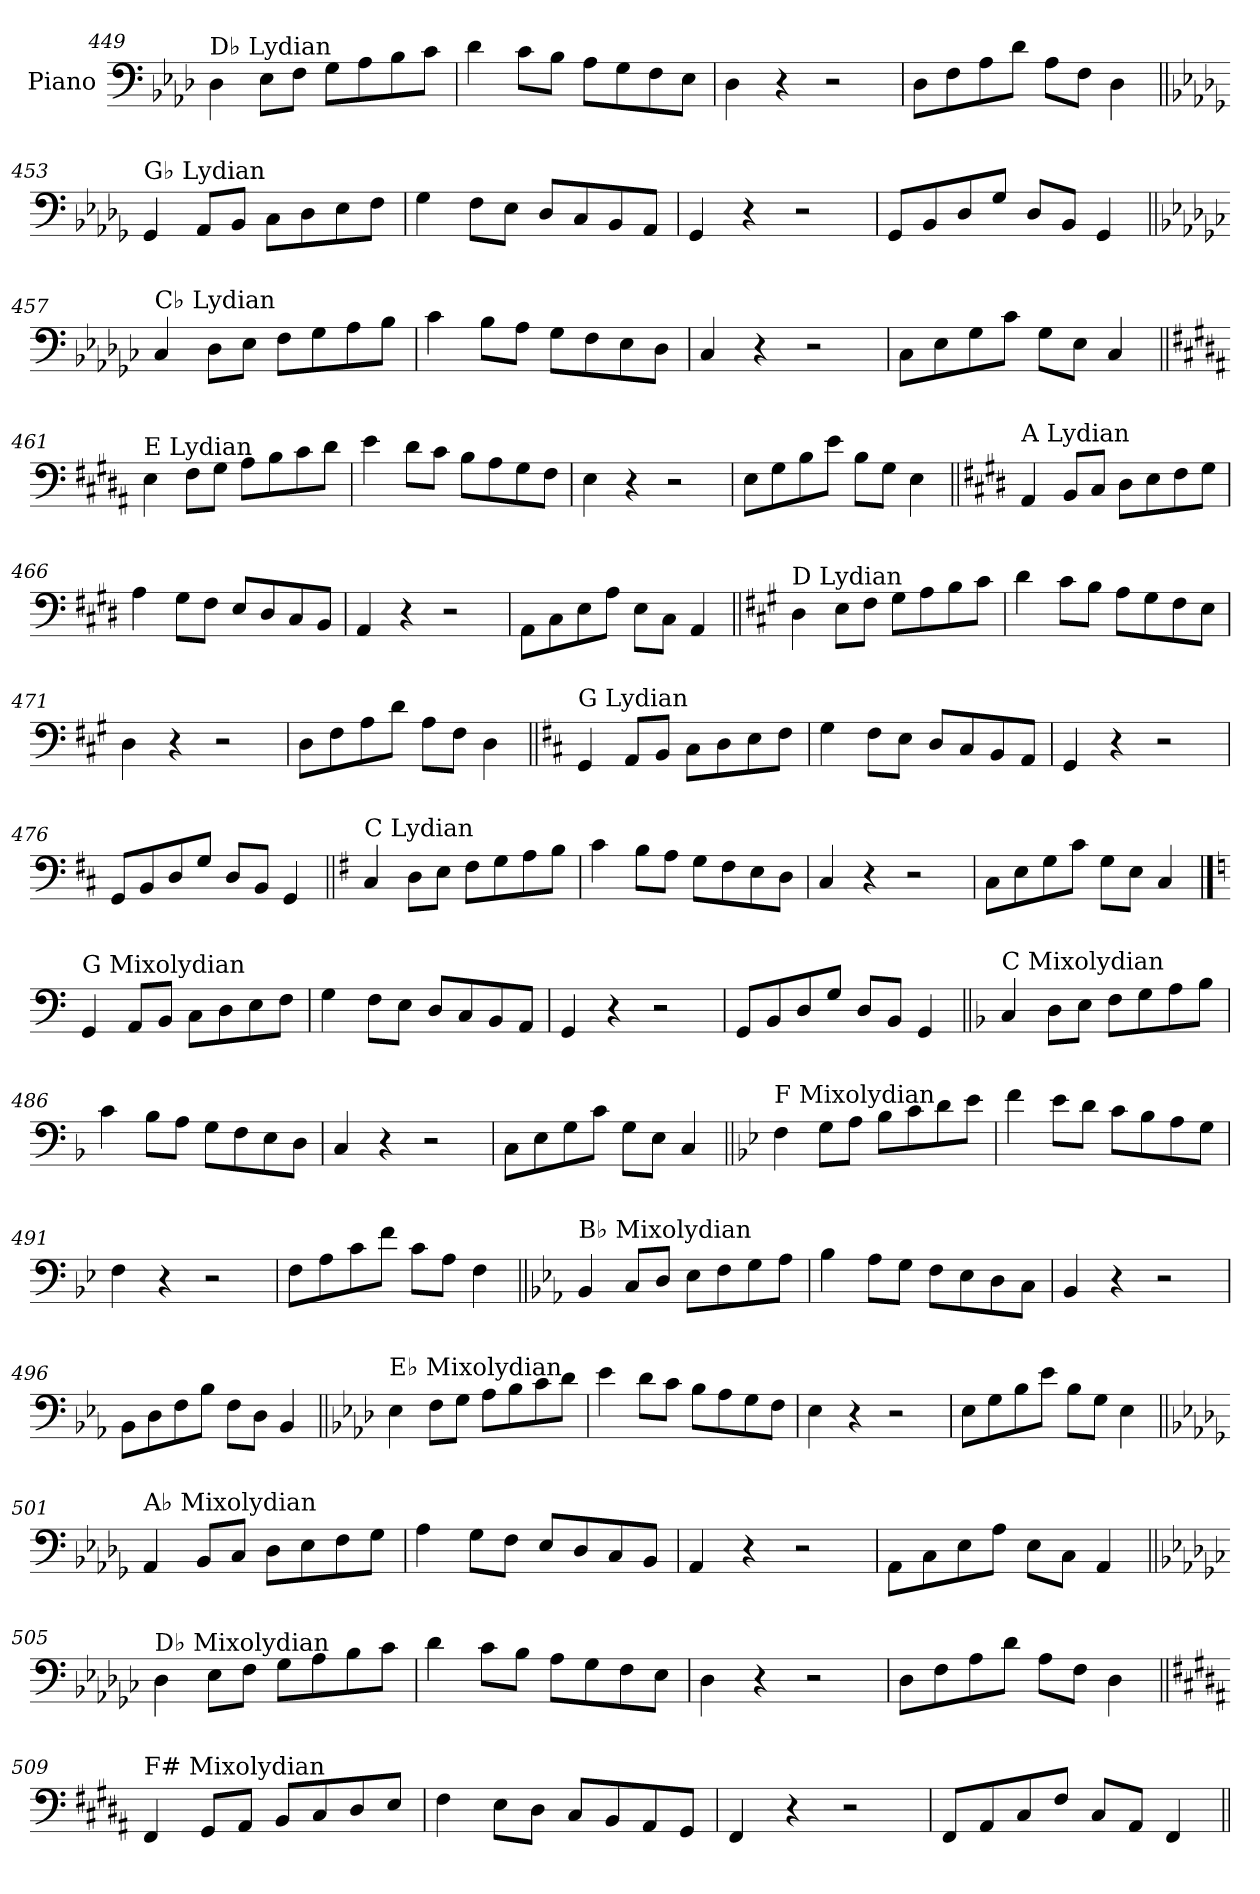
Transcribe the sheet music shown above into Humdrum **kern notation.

**kern
*part1
*staff1
*I"Piano
*I'Pno.
!!LO:LB:g=z
*clefF4
*k[b-e-a-d-]
=449
!LO:TX:a:t=D♭ Lydian
4D-\
8E-\L
8F\J
8G\L
8A-\
8B-\
8c\J
=450
4d-\
8c\L
8B-\J
8A-\L
8G\
8F\
8E-\J
=451
4D-\
4r
2r
=452
8D-\L
8F\
8A-\
8d-\J
8A-\L
8F\J
4D-\
!!LO:LB:g=z
=453||
*k[b-e-a-d-g-]
!LO:TX:a:t=G♭ Lydian
4GG-/
8AA-/L
8BB-/J
8C\L
8D-\
8E-\
8F\J
=454
4G-\
8F\L
8E-\J
8D-/L
8C/
8BB-/
8AA-/J
=455
4GG-/
4r
2r
=456
8GG-/L
8BB-/
8D-/
8G-/J
8D-/L
8BB-/J
4GG-/
!!LO:LB:g=z
=457||
*k[b-e-a-d-g-c-]
!LO:TX:a:t=C♭ Lydian
4C-/
8D-\L
8E-\J
8F\L
8G-\
8A-\
8B-\J
=458
4c-\
8B-\L
8A-\J
8G-\L
8F\
8E-\
8D-\J
=459
4C-/
4r
2r
=460
8C-\L
8E-\
8G-\
8c-\J
8G-\L
8E-\J
4C-/
!!LO:LB:g=z
=461||
*k[f#c#g#d#a#]
!LO:TX:a:t=E Lydian
4E\
8F#\L
8G#\J
8A#\L
8B\
8c#\
8d#\J
=462
4e\
8d#\L
8c#\J
8B\L
8A#\
8G#\
8F#\J
=463
4E\
4r
2r
=464
8E\L
8G#\
8B\
8e\J
8B\L
8G#\J
4E\
!!LO:LB:g=z
=465||
*k[f#c#g#d#]
!LO:TX:a:t=A Lydian
4AA/
8BB/L
8C#/J
8D#\L
8E\
8F#\
8G#\J
=466
4A\
8G#\L
8F#\J
8E/L
8D#/
8C#/
8BB/J
=467
4AA/
4r
2r
=468
8AA\L
8C#\
8E\
8A\J
8E\L
8C#\J
4AA/
!!LO:LB:g=z
=469||
*k[f#c#g#]
!LO:TX:a:t=D Lydian
4D\
8E\L
8F#\J
8G#\L
8A\
8B\
8c#\J
=470
4d\
8c#\L
8B\J
8A\L
8G#\
8F#\
8E\J
=471
4D\
4r
2r
=472
8D\L
8F#\
8A\
8d\J
8A\L
8F#\J
4D\
!!LO:LB:g=z
=473||
*k[f#c#]
!LO:TX:a:t=G Lydian
4GG/
8AA/L
8BB/J
8C#\L
8D\
8E\
8F#\J
=474
4G\
8F#\L
8E\J
8D/L
8C#/
8BB/
8AA/J
=475
4GG/
4r
2r
=476
8GG/L
8BB/
8D/
8G/J
8D/L
8BB/J
4GG/
!!LO:LB:g=z
=477||
*k[f#]
!LO:TX:a:t=C Lydian
4C/
8D\L
8E\J
8F#\L
8G\
8A\
8B\J
=478
4c\
8B\L
8A\J
8G\L
8F#\
8E\
8D\J
=479
4C/
4r
2r
=480
8C\L
8E\
8G\
8c\J
8G\L
8E\J
4C/
!!LO:PB:g=z
==481
*k[]
!LO:TX:a:t=G Mixolydian
4GG/
8AA/L
8BB/J
8C\L
8D\
8E\
8F\J
=482
4G\
8F\L
8E\J
8D/L
8C/
8BB/
8AA/J
=483
4GG/
4r
2r
=484
8GG/L
8BB/
8D/
8G/J
8D/L
8BB/J
4GG/
!!LO:LB:g=z
=485||
*k[b-]
!LO:TX:a:t=C Mixolydian
4C/
8D\L
8E\J
8F\L
8G\
8A\
8B-\J
=486
4c\
8B-\L
8A\J
8G\L
8F\
8E\
8D\J
=487
4C/
4r
2r
=488
8C\L
8E\
8G\
8c\J
8G\L
8E\J
4C/
!!LO:LB:g=z
=489||
*k[b-e-]
!LO:TX:a:t=F Mixolydian
4F\
8G\L
8A\J
8B-\L
8c\
8d\
8e-\J
=490
4f\
8e-\L
8d\J
8c\L
8B-\
8A\
8G\J
=491
4F\
4r
2r
=492
8F\L
8A\
8c\
8f\J
8c\L
8A\J
4F\
!!LO:LB:g=z
=493||
*k[b-e-a-]
!LO:TX:a:t=B♭ Mixolydian
4BB-/
8C/L
8D/J
8E-\L
8F\
8G\
8A-\J
=494
4B-\
8A-\L
8G\J
8F\L
8E-\
8D\
8C\J
=495
4BB-/
4r
2r
=496
8BB-\L
8D\
8F\
8B-\J
8F\L
8D\J
4BB-/
!!LO:LB:g=z
=497||
*k[b-e-a-d-]
!LO:TX:a:t=E♭ Mixolydian
4E-\
8F\L
8G\J
8A-\L
8B-\
8c\
8d-\J
=498
4e-\
8d-\L
8c\J
8B-\L
8A-\
8G\
8F\J
=499
4E-\
4r
2r
=500
8E-\L
8G\
8B-\
8e-\J
8B-\L
8G\J
4E-\
!!LO:LB:g=z
=501||
*k[b-e-a-d-g-]
!LO:TX:a:t=A♭ Mixolydian
4AA-/
8BB-/L
8C/J
8D-\L
8E-\
8F\
8G-\J
=502
4A-\
8G-\L
8F\J
8E-/L
8D-/
8C/
8BB-/J
=503
4AA-/
4r
2r
=504
8AA-\L
8C\
8E-\
8A-\J
8E-\L
8C\J
4AA-/
!!LO:LB:g=z
=505||
*k[b-e-a-d-g-c-]
!LO:TX:a:t=D♭ Mixolydian
4D-\
8E-\L
8F\J
8G-\L
8A-\
8B-\
8c-\J
=506
4d-\
8c-\L
8B-\J
8A-\L
8G-\
8F\
8E-\J
=507
4D-\
4r
2r
=508
8D-\L
8F\
8A-\
8d-\J
8A-\L
8F\J
4D-\
!!LO:LB:g=z
=509||
*k[f#c#g#d#a#]
!LO:TX:a:t=F# Mixolydian
4FF#/
8GG#/L
8AA#/J
8BB/L
8C#/
8D#/
8E/J
=510
4F#\
8E\L
8D#\J
8C#/L
8BB/
8AA#/
8GG#/J
=511
4FF#/
4r
2r
=512
8FF#/L
8AA#/
8C#/
8F#/J
8C#/L
8AA#/J
4FF#/
=||
*-
